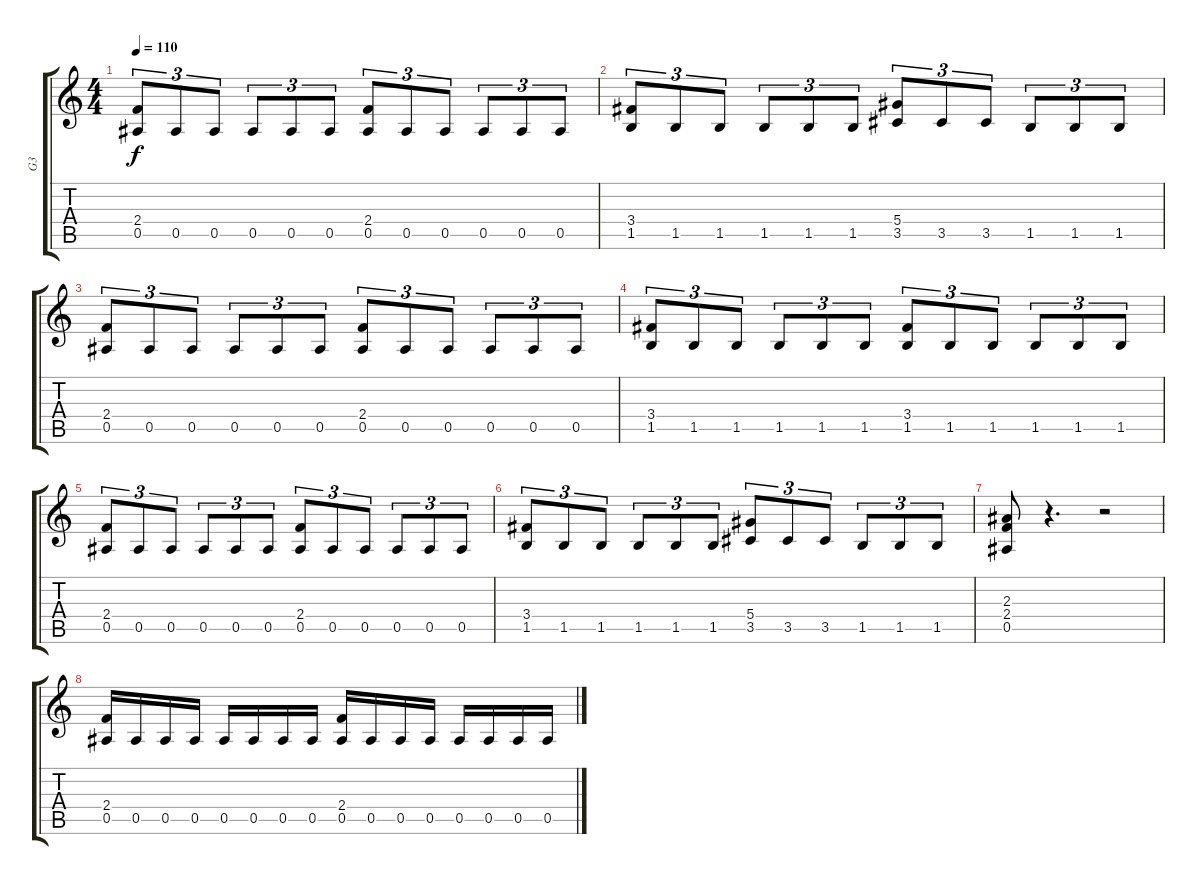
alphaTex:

\track ("G3" "G3") {instrument overdrivenguitar}
\staff {score tabs}
\tuning (F4 C4 Ab3 Eb3 Bb2 F2) {hide}
\ts (4 4)
\tempo 110
\clef g2
\ks c
(2.4 0.5).8{tu (3 2) dy f} 0.5.8{tu (3 2)} 0.5.8{tu (3 2)} 0.5.8{tu (3 2)} 0.5.8{tu (3 2)} 0.5.8{tu (3 2)} (2.4 0.5).8{tu (3 2)} 0.5.8{tu (3 2)} 0.5.8{tu (3 2)} 0.5.8{tu (3 2)} 0.5.8{tu (3 2)} 0.5.8{tu (3 2)} |
(3.4 1.5).8{tu (3 2)} 1.5.8{tu (3 2)} 1.5.8{tu (3 2)} 1.5.8{tu (3 2)} 1.5.8{tu (3 2)} 1.5.8{tu (3 2)} (5.4 3.5).8{tu (3 2)} 3.5.8{tu (3 2)} 3.5.8{tu (3 2)} 1.5.8{tu (3 2)} 1.5.8{tu (3 2)} 1.5.8{tu (3 2)} |
(2.4 0.5).8{tu (3 2)} 0.5.8{tu (3 2)} 0.5.8{tu (3 2)} 0.5.8{tu (3 2)} 0.5.8{tu (3 2)} 0.5.8{tu (3 2)} (2.4 0.5).8{tu (3 2)} 0.5.8{tu (3 2)} 0.5.8{tu (3 2)} 0.5.8{tu (3 2)} 0.5.8{tu (3 2)} 0.5.8{tu (3 2)} |
(3.4 1.5).8{tu (3 2)} 1.5.8{tu (3 2)} 1.5.8{tu (3 2)} 1.5.8{tu (3 2)} 1.5.8{tu (3 2)} 1.5.8{tu (3 2)} (3.4 1.5).8{tu (3 2)} 1.5.8{tu (3 2)} 1.5.8{tu (3 2)} 1.5.8{tu (3 2)} 1.5.8{tu (3 2)} 1.5.8{tu (3 2)} |
(2.4 0.5).8{tu (3 2)} 0.5.8{tu (3 2)} 0.5.8{tu (3 2)} 0.5.8{tu (3 2)} 0.5.8{tu (3 2)} 0.5.8{tu (3 2)} (2.4 0.5).8{tu (3 2)} 0.5.8{tu (3 2)} 0.5.8{tu (3 2)} 0.5.8{tu (3 2)} 0.5.8{tu (3 2)} 0.5.8{tu (3 2)} |
(3.4 1.5).8{tu (3 2)} 1.5.8{tu (3 2)} 1.5.8{tu (3 2)} 1.5.8{tu (3 2)} 1.5.8{tu (3 2)} 1.5.8{tu (3 2)} (5.4 3.5).8{tu (3 2)} 3.5.8{tu (3 2)} 3.5.8{tu (3 2)} 1.5.8{tu (3 2)} 1.5.8{tu (3 2)} 1.5.8{tu (3 2)} |
\section ("" "")
(2.3 2.4 0.5).8 r.4{d} r.2 |
(2.4 0.5).16 0.5.16 0.5.16 0.5.16 0.5.16 0.5.16 0.5.16 0.5.16 (2.4 0.5).16 0.5.16 0.5.16 0.5.16 0.5.16 0.5.16 0.5.16 0.5.16
